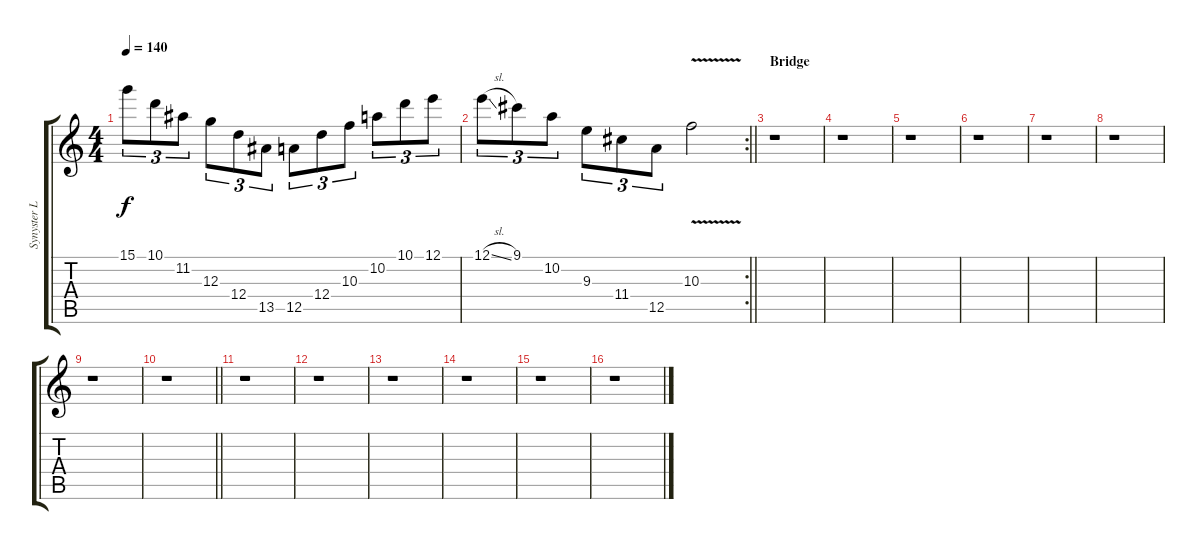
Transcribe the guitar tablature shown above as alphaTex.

\track ("Synyster Lead 2" "Synyster L") {instrument overdrivenguitar}
\staff {score tabs}
\tuning (E4 B3 G3 D3 A2 D2) {hide}
\ts (4 4)
\tempo 140
\clef g2
\ks c
15.1.8{tu (3 2) dy f} 10.1.8{tu (3 2)} 11.2.8{tu (3 2)} 12.3.8{tu (3 2)} 12.4.8{tu (3 2)} 13.5.8{tu (3 2)} 12.5.8{tu (3 2)} 12.4.8{tu (3 2)} 10.3.8{tu (3 2)} 10.2.8{tu (3 2)} 10.1.8{tu (3 2)} 12.1.8{tu (3 2)} |
\rc 2
\barLineRight lightlight
12.1{sl}.8{tu (3 2)} 9.1.8{tu (3 2)} 10.2.8{tu (3 2)} 9.3.8{tu (3 2)} 11.4.8{tu (3 2)} 12.5.8{tu (3 2)} 10.3{v}.2 |
\section ("" "Bridge")
r.1 |
r.1 |
r.1 |
r.1 |
r.1 |
r.1 |
r.1 |
\barLineRight lightlight
r.1 |
r.1 |
r.1 |
r.1 |
r.1 |
r.1 |
r.1
